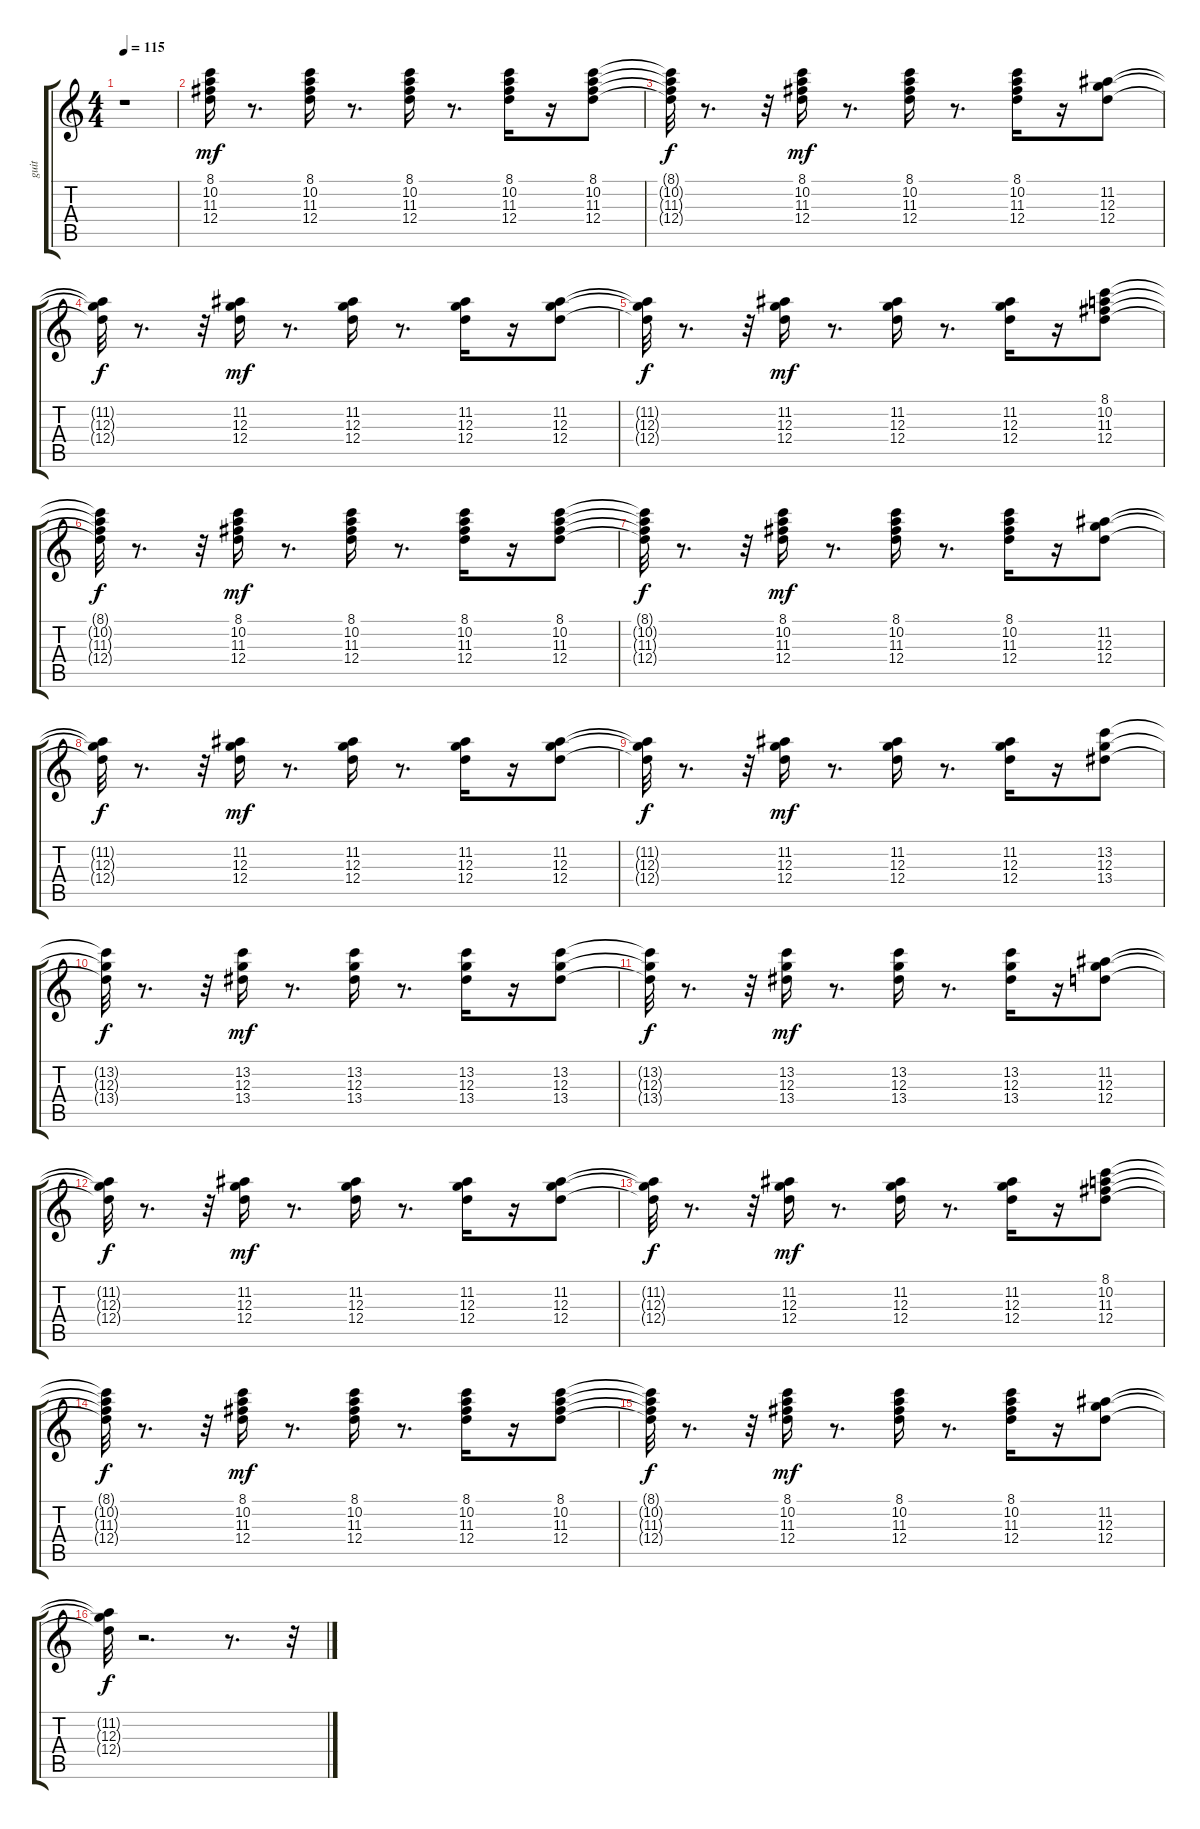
\track ("guit" "guit") {instrument acousticguitarnylon}
\staff {score tabs}
\tuning (E4 B3 G3 D3 A2 E2) {hide}
\ts (4 4)
\tempo 115
\clef g2
\ks c
r.1{dy mf instrument acousticguitarnylon} |
(8.1 10.2 11.3 12.4).16 r.8{d} (8.1 10.2 11.3 12.4).16 r.8{d} (8.1 10.2 11.3 12.4).16 r.8{d} (8.1 10.2 11.3 12.4).16 r.16 (8.1 10.2 11.3 12.4).8 |
(8.1{t} 10.2{t} 11.3{t} 12.4{t}).32{dy f} r.8{d} r.32 (8.1 10.2 11.3 12.4).16{dy mf} r.8{d} (8.1 10.2 11.3 12.4).16 r.8{d} (8.1 10.2 11.3 12.4).16 r.16 (11.2 12.3 12.4).8 |
(11.2{t} 12.3{t} 12.4{t}).32{dy f} r.8{d} r.32 (11.2 12.3 12.4).16{dy mf} r.8{d} (11.2 12.3 12.4).16 r.8{d} (11.2 12.3 12.4).16 r.16 (11.2 12.3 12.4).8 |
(11.2{t} 12.3{t} 12.4{t}).32{dy f} r.8{d} r.32 (11.2 12.3 12.4).16{dy mf} r.8{d} (11.2 12.3 12.4).16 r.8{d} (11.2 12.3 12.4).16 r.16 (8.1 10.2 11.3 12.4).8 |
(8.1{t} 10.2{t} 11.3{t} 12.4{t}).32{dy f} r.8{d} r.32 (8.1 10.2 11.3 12.4).16{dy mf} r.8{d} (8.1 10.2 11.3 12.4).16 r.8{d} (8.1 10.2 11.3 12.4).16 r.16 (8.1 10.2 11.3 12.4).8 |
(8.1{t} 10.2{t} 11.3{t} 12.4{t}).32{dy f} r.8{d} r.32 (8.1 10.2 11.3 12.4).16{dy mf} r.8{d} (8.1 10.2 11.3 12.4).16 r.8{d} (8.1 10.2 11.3 12.4).16 r.16 (11.2 12.3 12.4).8 |
(11.2{t} 12.3{t} 12.4{t}).32{dy f} r.8{d} r.32 (11.2 12.3 12.4).16{dy mf} r.8{d} (11.2 12.3 12.4).16 r.8{d} (11.2 12.3 12.4).16 r.16 (11.2 12.3 12.4).8 |
(11.2{t} 12.3{t} 12.4{t}).32{dy f} r.8{d} r.32 (11.2 12.3 12.4).16{dy mf} r.8{d} (11.2 12.3 12.4).16 r.8{d} (11.2 12.3 12.4).16 r.16 (13.2 12.3 13.4).8 |
(13.2{t} 12.3{t} 13.4{t}).32{dy f} r.8{d} r.32 (13.2 12.3 13.4).16{dy mf} r.8{d} (13.2 12.3 13.4).16 r.8{d} (13.2 12.3 13.4).16 r.16 (13.2 12.3 13.4).8 |
(13.2{t} 12.3{t} 13.4{t}).32{dy f} r.8{d} r.32 (13.2 12.3 13.4).16{dy mf} r.8{d} (13.2 12.3 13.4).16 r.8{d} (13.2 12.3 13.4).16 r.16 (11.2 12.3 12.4).8 |
(11.2{t} 12.3{t} 12.4{t}).32{dy f} r.8{d} r.32 (11.2 12.3 12.4).16{dy mf} r.8{d} (11.2 12.3 12.4).16 r.8{d} (11.2 12.3 12.4).16 r.16 (11.2 12.3 12.4).8 |
(11.2{t} 12.3{t} 12.4{t}).32{dy f} r.8{d} r.32 (11.2 12.3 12.4).16{dy mf} r.8{d} (11.2 12.3 12.4).16 r.8{d} (11.2 12.3 12.4).16 r.16 (8.1 10.2 11.3 12.4).8 |
(8.1{t} 10.2{t} 11.3{t} 12.4{t}).32{dy f} r.8{d} r.32 (8.1 10.2 11.3 12.4).16{dy mf} r.8{d} (8.1 10.2 11.3 12.4).16 r.8{d} (8.1 10.2 11.3 12.4).16 r.16 (8.1 10.2 11.3 12.4).8 |
(8.1{t} 10.2{t} 11.3{t} 12.4{t}).32{dy f} r.8{d} r.32 (8.1 10.2 11.3 12.4).16{dy mf} r.8{d} (8.1 10.2 11.3 12.4).16 r.8{d} (8.1 10.2 11.3 12.4).16 r.16 (11.2 12.3 12.4).8 |
(11.2{t} 12.3{t} 12.4{t}).32{dy f} r.2{d} r.8{d} r.32
